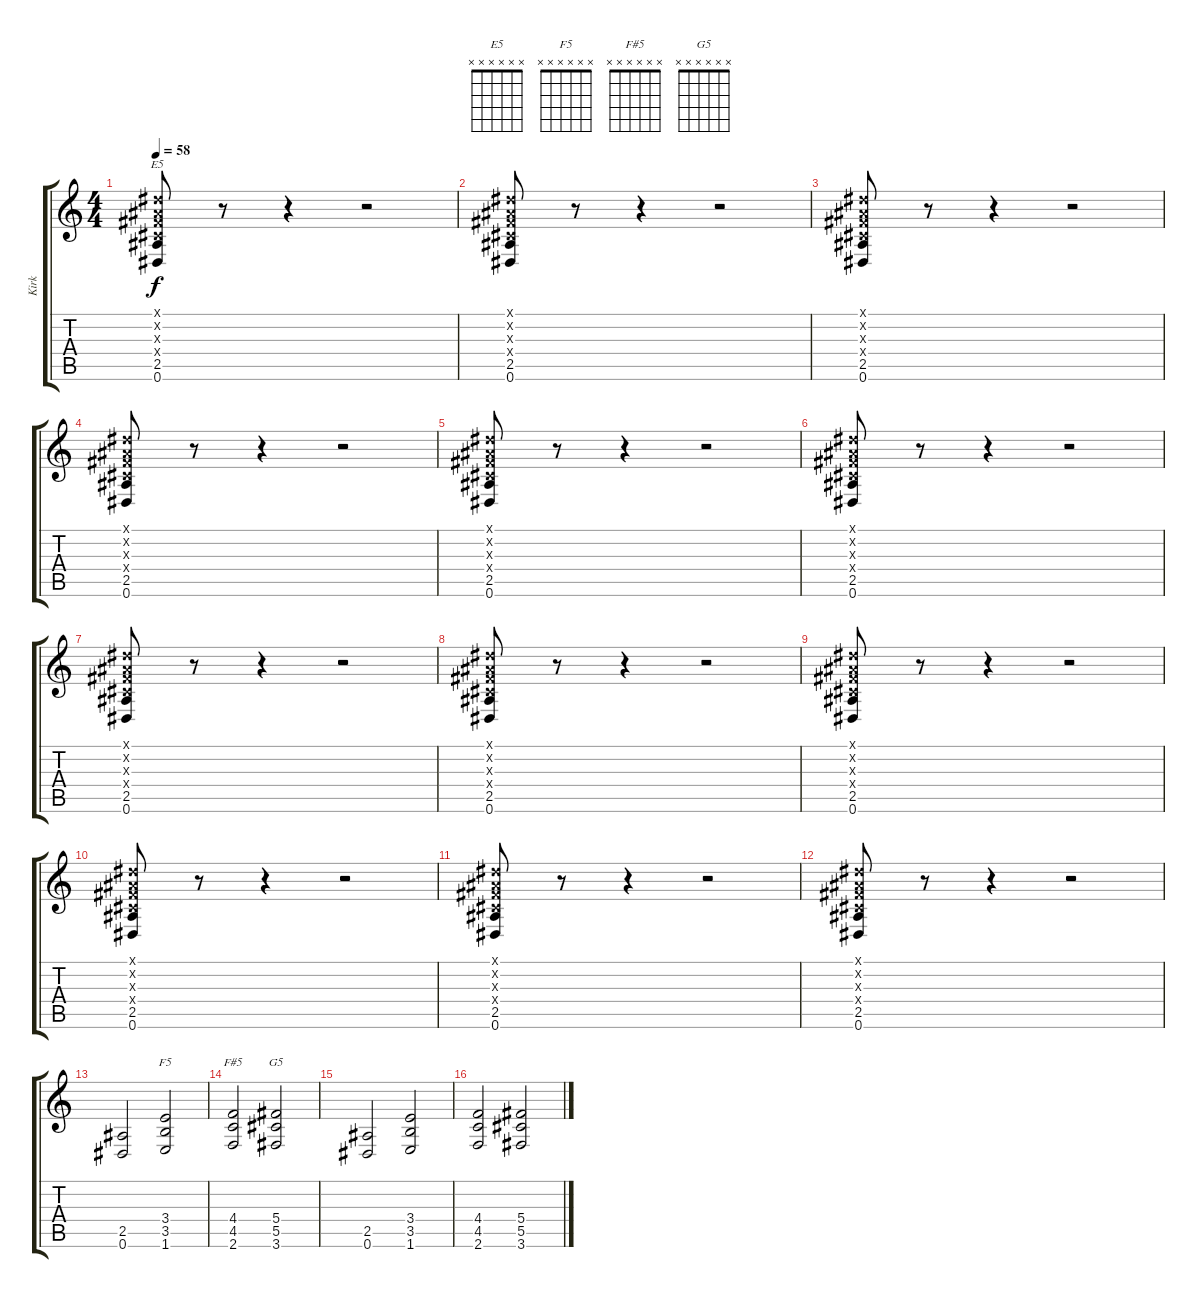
\track ("Kirk " "Kirk ") {instrument distortionguitar}
\staff {score tabs}
\tuning (Eb4 Bb3 Gb3 Db3 Ab2 Eb2) {hide}
\chord ("E5" x x x x x x)
\chord ("F5" x x x x x x)
\chord ("F#5" x x x x x x)
\chord ("G5" x x x x x x)
\ts (4 4)
\tempo 58
\clef g2
\ks c
(0.1{x} 0.2{x} 0.3{x} 0.4{x} 2.5 0.6).8{ch "E5" dy f} r.8 r.4 r.2 |
(0.1{x} 0.2{x} 0.3{x} 0.4{x} 2.5 0.6).8 r.8 r.4 r.2 |
(0.1{x} 0.2{x} 0.3{x} 0.4{x} 2.5 0.6).8 r.8 r.4 r.2 |
(0.1{x} 0.2{x} 0.3{x} 0.4{x} 2.5 0.6).8 r.8 r.4 r.2 |
(0.1{x} 0.2{x} 0.3{x} 0.4{x} 2.5 0.6).8 r.8 r.4 r.2 |
(0.1{x} 0.2{x} 0.3{x} 0.4{x} 2.5 0.6).8 r.8 r.4 r.2 |
(0.1{x} 0.2{x} 0.3{x} 0.4{x} 2.5 0.6).8 r.8 r.4 r.2 |
(0.1{x} 0.2{x} 0.3{x} 0.4{x} 2.5 0.6).8 r.8 r.4 r.2 |
(0.1{x} 0.2{x} 0.3{x} 0.4{x} 2.5 0.6).8 r.8 r.4 r.2 |
(0.1{x} 0.2{x} 0.3{x} 0.4{x} 2.5 0.6).8 r.8 r.4 r.2 |
(0.1{x} 0.2{x} 0.3{x} 0.4{x} 2.5 0.6).8 r.8 r.4 r.2 |
(0.1{x} 0.2{x} 0.3{x} 0.4{x} 2.5 0.6).8 r.8 r.4 r.2 |
(2.5 0.6).2 (3.4 3.5 1.6).2{ch "F5"} |
(4.4 4.5 2.6).2{ch "F#5"} (5.4 5.5 3.6).2{ch "G5"} |
(2.5 0.6).2 (3.4 3.5 1.6).2 |
(4.4 4.5 2.6).2 (5.4 5.5 3.6).2
